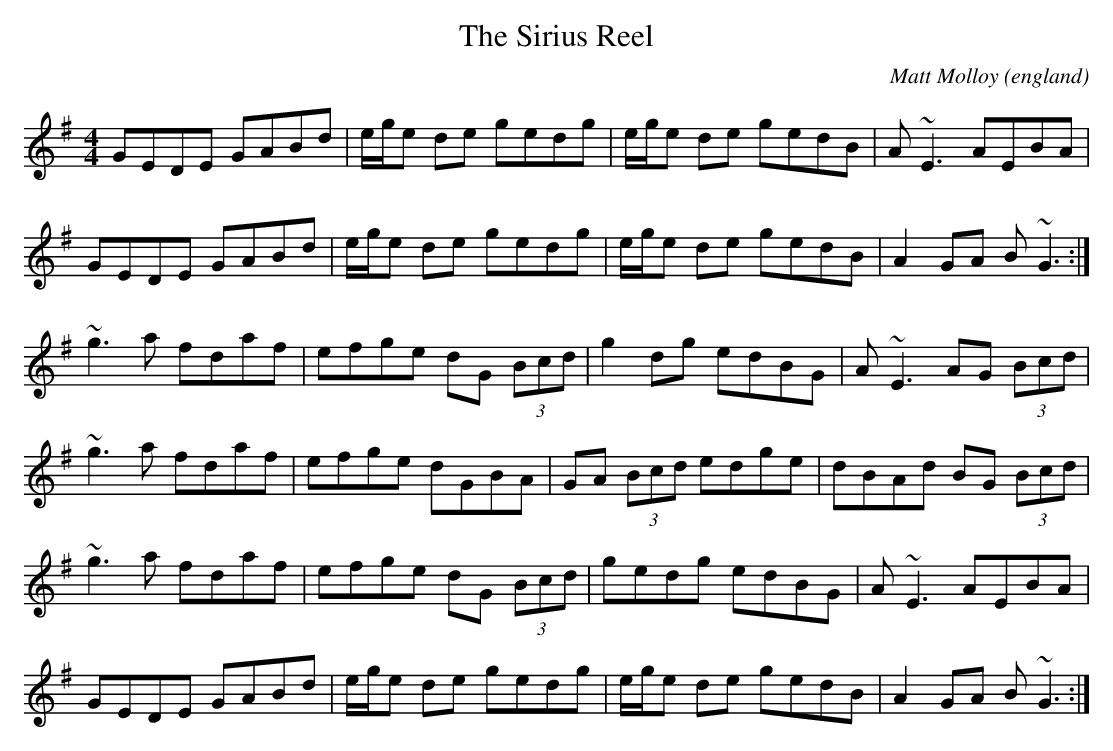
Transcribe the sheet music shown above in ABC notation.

X:1
T:Sirius Reel, The
O:england
M:4/4
L:1/8
C:Matt Molloy
K:G
GEDE GABd|e/2g/2e de gedg|e/2g/2e de gedB|A~E3 AEBA|
GEDE GABd|e/2g/2e de gedg|e/2g/2e de gedB|A2GA B~G3:|
~g3a fdaf|efge dG (3Bcd|g2dg edBG|A~E3 AG (3Bcd|
~g3a fdaf|efge dGBA|GA (3Bcd edge|dBAd BG (3Bcd|
~g3a fdaf|efge dG (3Bcd|gedg edBG|A~E3 AEBA|
GEDE GABd|e/2g/2e de gedg|e/2g/2e de gedB|A2GA B~G3:|
